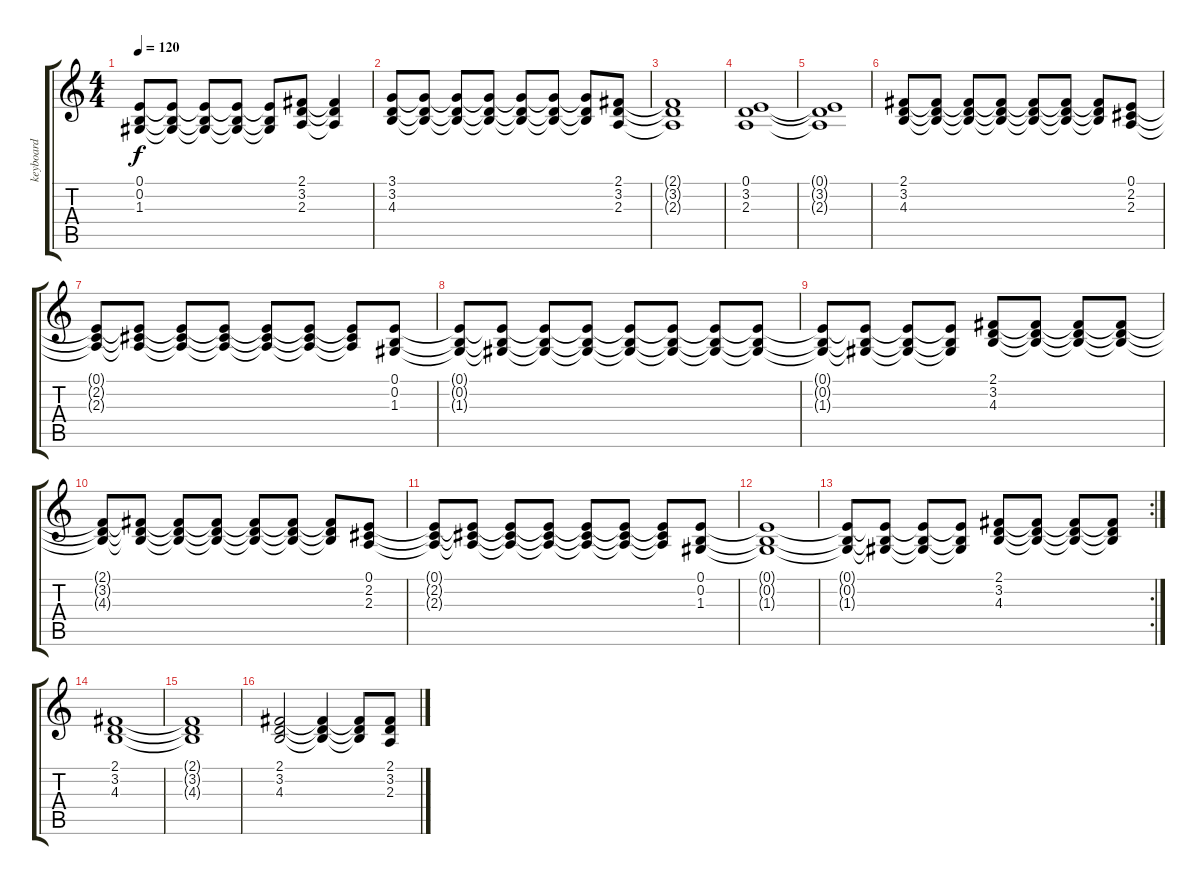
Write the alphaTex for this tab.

\track ("keyboard" "keyboard") {instrument stringensemble2}
\staff {score tabs}
\tuning (E4 B3 G3 D3 A2 E2) {hide}
\ts (4 4)
\tempo 120
\clef g2
\ks c
(0.1{t} 0.2{t} 1.3{t}).8{dy f} (0.1{t} 0.2{t} 1.3{t}).8 (0.1{t} 0.2{t} 1.3{t}).8 (0.1{t} 0.2{t} 1.3{t}).8 (0.1{t} 0.2{t} 1.3{t}).8 (2.1 3.2 2.3).8 (2.1{t} 3.2{t} 2.3{t}).4 |
(3.1 3.2 4.3).8 (3.1{t} 3.2{t} 4.3{t}).8 (3.1{t} 3.2{t} 4.3{t}).8 (3.1{t} 3.2{t} 4.3{t}).8 (3.1{t} 3.2{t} 4.3{t}).8 (3.1{t} 3.2{t} 4.3{t}).8 (3.1{t} 3.2{t} 4.3{t}).8 (2.1 3.2 2.3).8 |
(2.1{t} 3.2{t} 2.3{t}).1 |
(0.1 3.2 2.3).1 |
(0.1{t} 3.2{t} 2.3{t}).1 |
(2.1 3.2 4.3).8 (2.1{t} 3.2{t} 4.3{t}).8 (2.1{t} 3.2{t} 4.3{t}).8 (2.1{t} 3.2{t} 4.3{t}).8 (2.1{t} 3.2{t} 4.3{t}).8 (2.1{t} 3.2{t} 4.3{t}).8 (2.1{t} 3.2{t} 4.3{t}).8 (0.1 2.2 2.3).8 |
(0.1{t} 2.2{t} 2.3{t}).8 (0.1{t} 2.2{t} 2.3{t}).8 (0.1{t} 2.2{t} 2.3{t}).8 (0.1{t} 2.2{t} 2.3{t}).8 (0.1{t} 2.2{t} 2.3{t}).8 (0.1{t} 2.2{t} 2.3{t}).8 (0.1{t} 2.2{t} 2.3{t}).8 (0.1 0.2 1.3).8 |
(0.1{t} 0.2{t} 1.3{t}).8 (0.1{t} 0.2{t} 1.3{t}).8 (0.1{t} 0.2{t} 1.3{t}).8 (0.1{t} 0.2{t} 1.3{t}).8 (0.1{t} 0.2{t} 1.3{t}).8 (0.1{t} 0.2{t} 1.3{t}).8 (0.1{t} 0.2{t} 1.3{t}).8 (0.1{t} 0.2{t} 1.3{t}).8 |
(0.1{t} 0.2{t} 1.3{t}).8 (0.1{t} 0.2{t} 1.3{t}).8 (0.1{t} 0.2{t} 1.3{t}).8 (0.1{t} 0.2{t} 1.3{t}).8 (2.1 3.2 4.3).8 (2.1{t} 3.2{t} 4.3{t}).8 (2.1{t} 3.2{t} 4.3{t}).8 (2.1{t} 3.2{t} 4.3{t}).8 |
(2.1{t} 3.2{t} 4.3{t}).8 (2.1{t} 3.2{t} 4.3{t}).8 (2.1{t} 3.2{t} 4.3{t}).8 (2.1{t} 3.2{t} 4.3{t}).8 (2.1{t} 3.2{t} 4.3{t}).8 (2.1{t} 3.2{t} 4.3{t}).8 (2.1{t} 3.2{t} 4.3{t}).8 (0.1 2.2 2.3).8 |
(0.1{t} 2.2{t} 2.3{t}).8 (0.1{t} 2.2{t} 2.3{t}).8 (0.1{t} 2.2{t} 2.3{t}).8 (0.1{t} 2.2{t} 2.3{t}).8 (0.1{t} 2.2{t} 2.3{t}).8 (0.1{t} 2.2{t} 2.3{t}).8 (0.1{t} 2.2{t} 2.3{t}).8 (0.1 0.2 1.3).8 |
(0.1{t} 0.2{t} 1.3{t}).1 |
\rc 2
(0.1{t} 0.2{t} 1.3{t}).8 (0.1{t} 0.2{t} 1.3{t}).8 (0.1{t} 0.2{t} 1.3{t}).8 (0.1{t} 0.2{t} 1.3{t}).8 (2.1 3.2 4.3).8 (2.1{t} 3.2{t} 4.3{t}).8 (2.1{t} 3.2{t} 4.3{t}).8 (2.1{t} 3.2{t} 4.3{t}).8 |
(2.1 3.2 4.3).1 |
(2.1{t} 3.2{t} 4.3{t}).1 |
(2.1 3.2 4.3).2 (2.1{t} 3.2{t} 4.3{t}).4 (2.1{t} 3.2{t} 4.3{t}).8 (2.1 3.2 2.3).8
